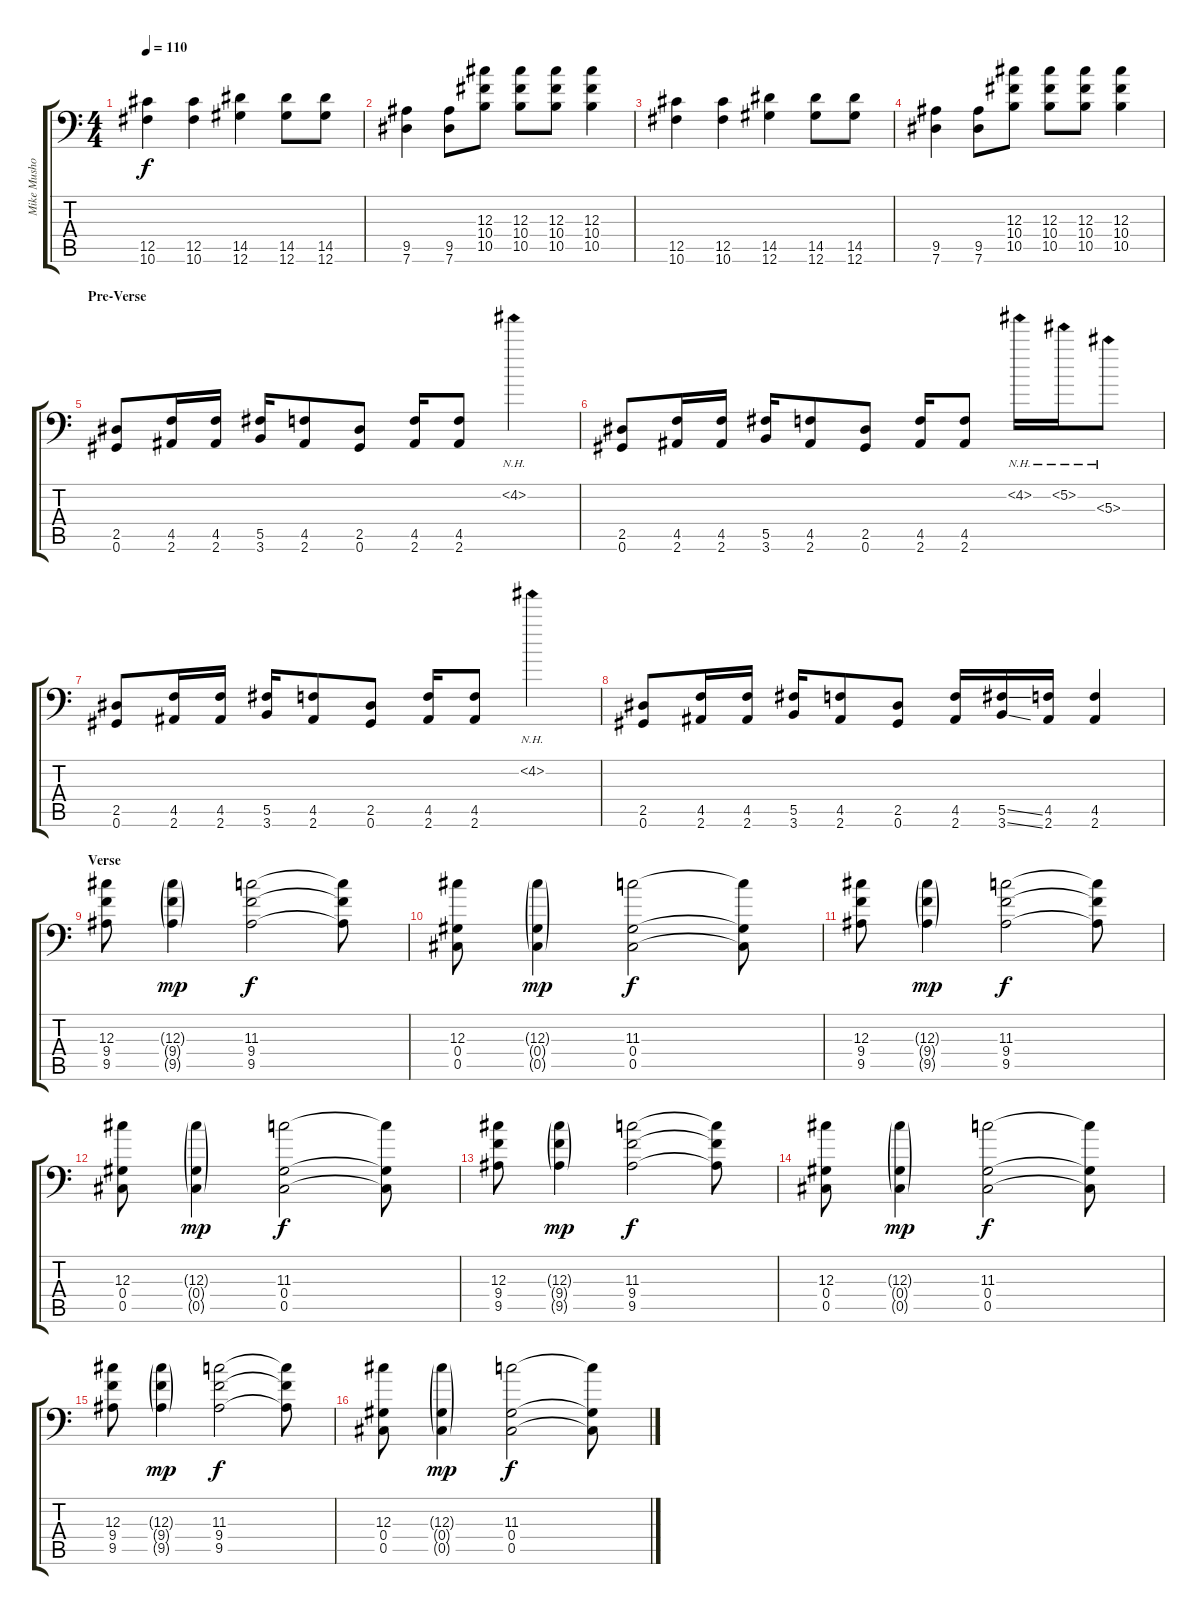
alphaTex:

\track ("Mike Mushok Fills" "Mike Musho") {instrument electricguitarclean}
\staff {score tabs}
\tuning (Bb3 Gb3 Db3 Ab2 Db2 Ab1) {hide}
\ts (4 4)
\tempo 110
\clef f4
\ks c
(12.5 10.6).4{dy f} (12.5 10.6).4 (14.5 12.6).4 (14.5 12.6).8 (14.5 12.6).8 |
(9.5 7.6).4 (9.5 7.6).8 (12.3 10.4 10.5).8 (12.3 10.4 10.5).8 (12.3 10.4 10.5).8 (12.3 10.4 10.5).4 |
(12.5 10.6).4 (12.5 10.6).4 (14.5 12.6).4 (14.5 12.6).8 (14.5 12.6).8 |
(9.5 7.6).4 (9.5 7.6).8 (12.3 10.4 10.5).8 (12.3 10.4 10.5).8 (12.3 10.4 10.5).8 (12.3 10.4 10.5).4 |
\section ("" "Pre-Verse")
(2.5 0.6).8 (4.5 2.6).16 (4.5 2.6).16 (5.5 3.6).16 (4.5 2.6).8 (2.5 0.6).8 (4.5 2.6).16 (4.5 2.6).8 4.2{nh}.4 |
(2.5 0.6).8 (4.5 2.6).16 (4.5 2.6).16 (5.5 3.6).16 (4.5 2.6).8 (2.5 0.6).8 (4.5 2.6).16 (4.5 2.6).8 4.2{nh}.16 5.2{nh}.16 5.3{nh}.8 |
(2.5 0.6).8 (4.5 2.6).16 (4.5 2.6).16 (5.5 3.6).16 (4.5 2.6).8 (2.5 0.6).8 (4.5 2.6).16 (4.5 2.6).8 4.2{nh}.4 |
(2.5 0.6).8 (4.5 2.6).16 (4.5 2.6).16 (5.5 3.6).16 (4.5 2.6).8 (2.5 0.6).8 (4.5 2.6).16 (5.5{ss} 3.6{ss}).16 (4.5 2.6).16 (4.5 2.6).4 |
\section ("" "Verse")
(12.3 9.4 9.5).8{volume 10 instrument electricguitarclean} (12.3{g} 9.4{g} 9.5{g}).4{dy mp} (11.3 9.4 9.5).2{dy f} (11.3{t} 9.4{t} 9.5{t}).8 |
(12.3 0.4 0.5).8 (12.3{g} 0.4{g} 0.5{g}).4{dy mp} (11.3 0.4 0.5).2{dy f} (11.3{t} 0.4{t} 0.5{t}).8 |
(12.3 9.4 9.5).8 (12.3{g} 9.4{g} 9.5{g}).4{dy mp} (11.3 9.4 9.5).2{dy f} (11.3{t} 9.4{t} 9.5{t}).8 |
(12.3 0.4 0.5).8 (12.3{g} 0.4{g} 0.5{g}).4{dy mp} (11.3 0.4 0.5).2{dy f} (11.3{t} 0.4{t} 0.5{t}).8 |
(12.3 9.4 9.5).8 (12.3{g} 9.4{g} 9.5{g}).4{dy mp} (11.3 9.4 9.5).2{dy f} (11.3{t} 9.4{t} 9.5{t}).8 |
(12.3 0.4 0.5).8 (12.3{g} 0.4{g} 0.5{g}).4{dy mp} (11.3 0.4 0.5).2{dy f} (11.3{t} 0.4{t} 0.5{t}).8 |
(12.3 9.4 9.5).8 (12.3{g} 9.4{g} 9.5{g}).4{dy mp} (11.3 9.4 9.5).2{dy f} (11.3{t} 9.4{t} 9.5{t}).8 |
(12.3 0.4 0.5).8 (12.3{g} 0.4{g} 0.5{g}).4{dy mp} (11.3 0.4 0.5).2{dy f} (11.3{t} 0.4{t} 0.5{t}).8
